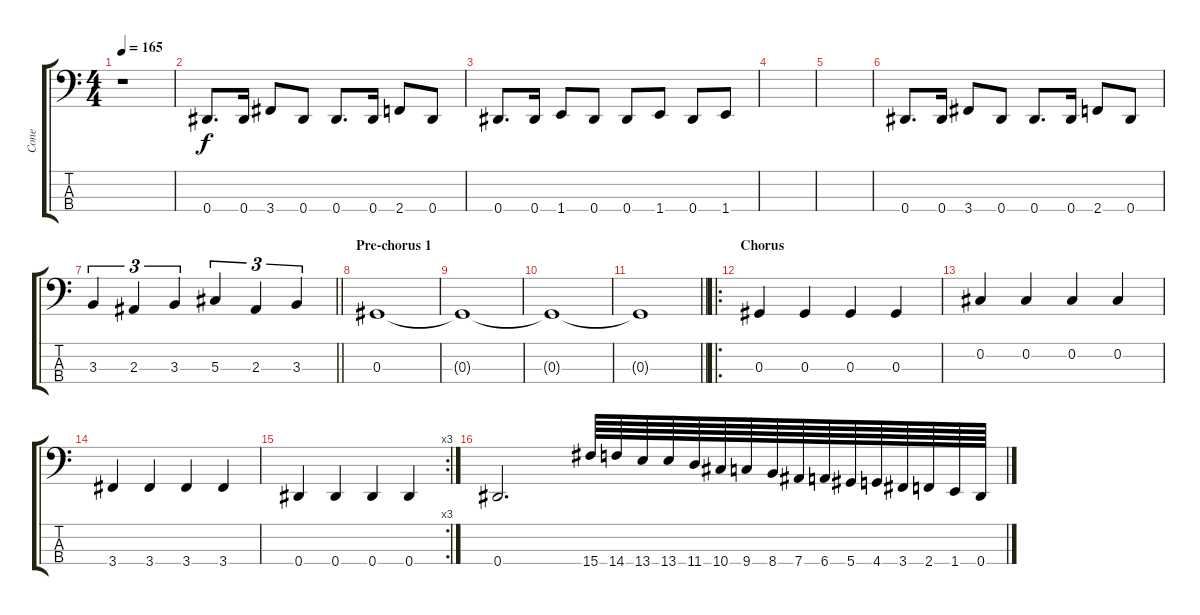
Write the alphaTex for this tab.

\track ("Cone" "Cone") {instrument electricbasspick}
\staff {score tabs}
\tuning (Gb2 Db2 Ab1 Eb1) {hide}
\ts (4 4)
\tempo 165
\clef f4
\ks c
r.1{dy f} |
0.4.8{d} 0.4.16 3.4.8 0.4.8 0.4.8{d} 0.4.16 2.4.8 0.4.8 |
0.4.8{d} 0.4.16 1.4.8 0.4.8 0.4.8 1.4.8 0.4.8 1.4.8 |
|
|
0.4.8{d} 0.4.16 3.4.8 0.4.8 0.4.8{d} 0.4.16 2.4.8 0.4.8 |
\barLineRight lightlight
3.3.4{tu (3 2)} 2.3.4{tu (3 2)} 3.3.4{tu (3 2)} 5.3.4{tu (3 2)} 2.3.4{tu (3 2)} 3.3.4{tu (3 2)} |
\section ("" "Pre-chorus 1")
0.3.1 |
0.3{t}.1 |
0.3{t}.1 |
\barLineRight lightlight
0.3{t}.1 |
\ro
\section ("" "Chorus")
0.3.4 0.3.4 0.3.4 0.3.4 |
0.2.4 0.2.4 0.2.4 0.2.4 |
3.4.4 3.4.4 3.4.4 3.4.4 |
\rc 3
0.4.4 0.4.4 0.4.4 0.4.4 |
0.4.2{d} 15.4.64 14.4.64 13.4.64 13.4.64 11.4.64 10.4.64 9.4.64 8.4.64 7.4.64 6.4.64 5.4.64 4.4.64 3.4.64 2.4.64 1.4.64 0.4.64
